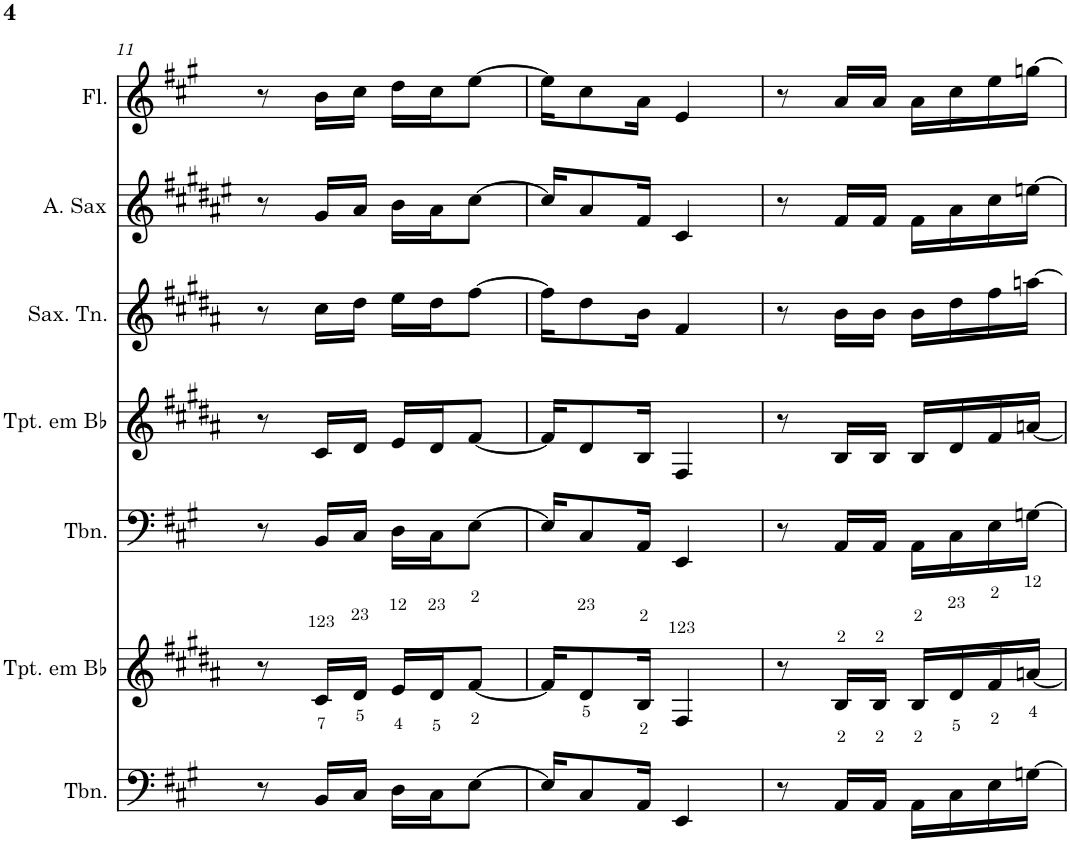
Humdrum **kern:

**kern	**kern	**kern	**kern	**kern	**kern	**kern
*part7	*part6	*part5	*part4	*part3	*part2	*part1
*staff7	*staff6	*staff5	*staff4	*staff3	*staff2	*staff1
*I"Trombone	*I"Trompete em Bb	*I"Trombone	*I"Trompete em Bb	*I"Saxofone Tenor	*I"Saxofone Alto	*I"Flauta Transversal
*I'Tbn.	*I'Tpt. em Bb	*I'Tbn.	*I'Tpt. em Bb	*I'Sax. Tn.	*	*I'Fl.
!!LO:PB:g=z
*clefF4	*clefG2	*clefF4	*clefG2	*clefG2	*clefG2	*clefG2
*	*Trd1c2	*	*Trd1c2	*Trd8c14	*Trd5c9	*
*k[f#c#g#]	*k[f#c#g#d#a#]	*k[f#c#g#]	*k[f#c#g#d#a#]	*k[f#c#g#d#a#]	*k[f#c#g#d#a#e#]	*k[f#c#g#]
*A:	*B:	*A:	*B:	*B:	*F#:	*A:
*M2/4	*M2/4	*M2/4	*M2/4	*M2/4	*M2/4	*M2/4
=11	=11	=11	=11	=11	=11	=11
8r	8r	8r	8r	8r	8r	8r
16BB/LL	16c#/LL	16BB/LL	16c#/LL	16cc#\LL	16g#/LL	16b\LL
16C#/JJ	16d#/JJ	16C#/JJ	16d#/JJ	16dd#\JJ	16a#/JJ	16cc#\JJ
16D\LL	16e/LL	16D\LL	16e/LL	16ee\LL	16b\LL	16dd\LL
16C#\J	16d#/J	16C#\J	16d#/J	16dd#\J	16a#\J	16cc#\J
[8E\J	[8f#/J	[8E\J	[8f#/J	[8ff#\J	[8cc#\J	[8ee\J
=12	=12	=12	=12	=12	=12	=12
16E/KL]	16f#/KL]	16E/KL]	16f#/KL]	16ff#\KL]	16cc#/KL]	16ee\KL]
8C#/	8d#/	8C#/	8d#/	8dd#\	8a#/	8cc#\
16AA/Jk	16B/Jk	16AA/Jk	16B/Jk	16b\Jk	16f#/Jk	16a\Jk
4EE/	4F#/	4EE/	4F#/	4f#/	4c#/	4e/
=13	=13	=13	=13	=13	=13	=13
8r	8r	8r	8r	8r	8r	8r
16AA/LL	16B/LL	16AA/LL	16B/LL	16b\LL	16f#/LL	16a/LL
16AA/JJ	16B/JJ	16AA/JJ	16B/JJ	16b\JJ	16f#/JJ	16a/JJ
16AA\LL	16B/LL	16AA\LL	16B/LL	16b\LL	16f#\LL	16a\LL
16C#\	16d#/	16C#\	16d#/	16dd#\	16a#\	16cc#\
16E\	16f#/	16E\	16f#/	16ff#\	16cc#\	16ee\
[16Gn\JJ	[16an/JJ	[16Gn\JJ	[16an/JJ	[16aan\JJ	[16een\JJ	[16ggn\JJ
=	=	=	=	=	=	=
*-	*-	*-	*-	*-	*-	*-
